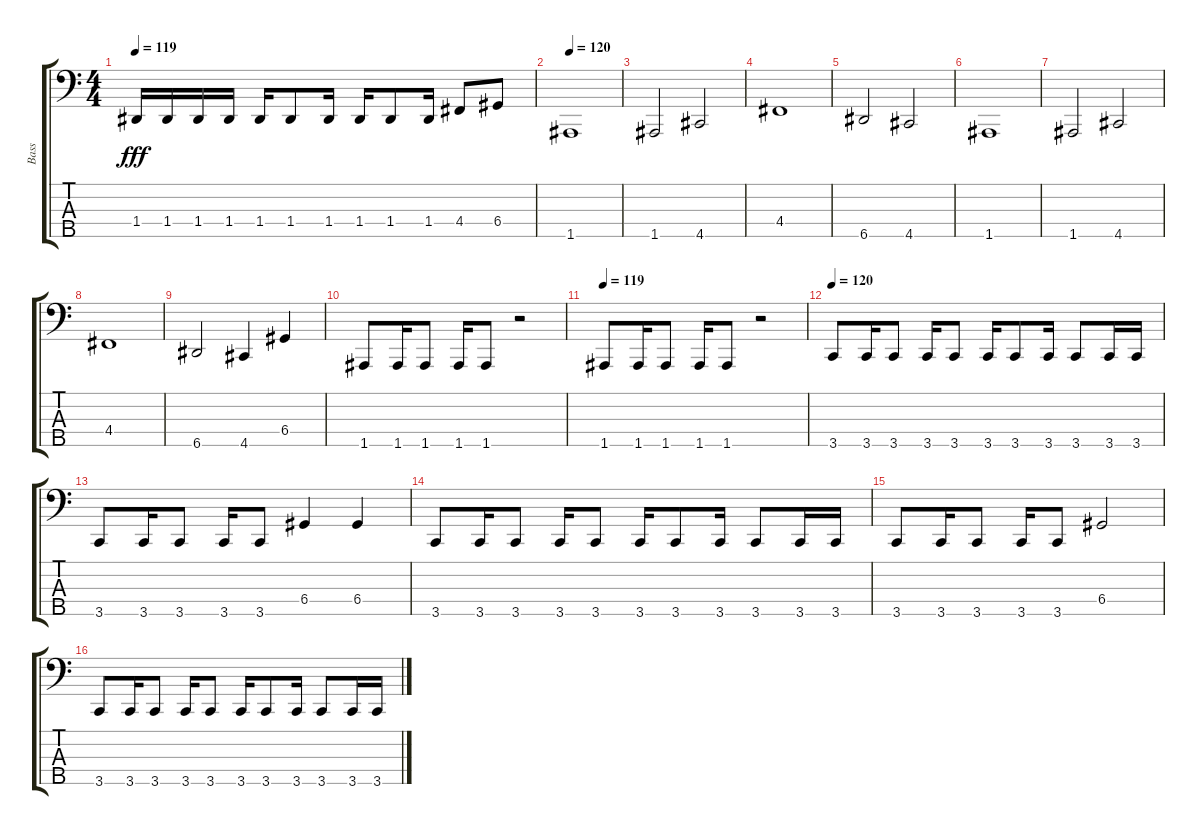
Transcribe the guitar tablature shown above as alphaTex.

\track ("Bass" "Bass") {instrument electricbassfinger}
\staff {score tabs}
\tuning (F2 C2 G1 D1 A0) {hide}
\ts (4 4)
\tempo 119
\clef f4
\ks c
1.4.16{dy fff} 1.4.16 1.4.16 1.4.16 1.4.16 1.4.8 1.4.16 1.4.16 1.4.8 1.4.16 4.4.8 6.4.8 |
\tempo 120
1.5.1 |
1.5.2 4.5.2 |
4.4.1 |
6.5.2 4.5.2 |
1.5.1 |
1.5.2 4.5.2 |
4.4.1 |
6.5.2 4.5.4 6.4.4 |
1.5.8 1.5.16 1.5.8 1.5.16 1.5.8 r.2 |
\tempo 119
1.5.8 1.5.16 1.5.8 1.5.16 1.5.8 r.2 |
\tempo 120
3.5.8 3.5.16 3.5.8 3.5.16 3.5.8 3.5.16 3.5.8 3.5.16 3.5.8 3.5.16 3.5.16 |
3.5.8 3.5.16 3.5.8 3.5.16 3.5.8 6.4.4 6.4.4 |
3.5.8 3.5.16 3.5.8 3.5.16 3.5.8 3.5.16 3.5.8 3.5.16 3.5.8 3.5.16 3.5.16 |
3.5.8 3.5.16 3.5.8 3.5.16 3.5.8 6.4.2 |
3.5.8 3.5.16 3.5.8 3.5.16 3.5.8 3.5.16 3.5.8 3.5.16 3.5.8 3.5.16 3.5.16
